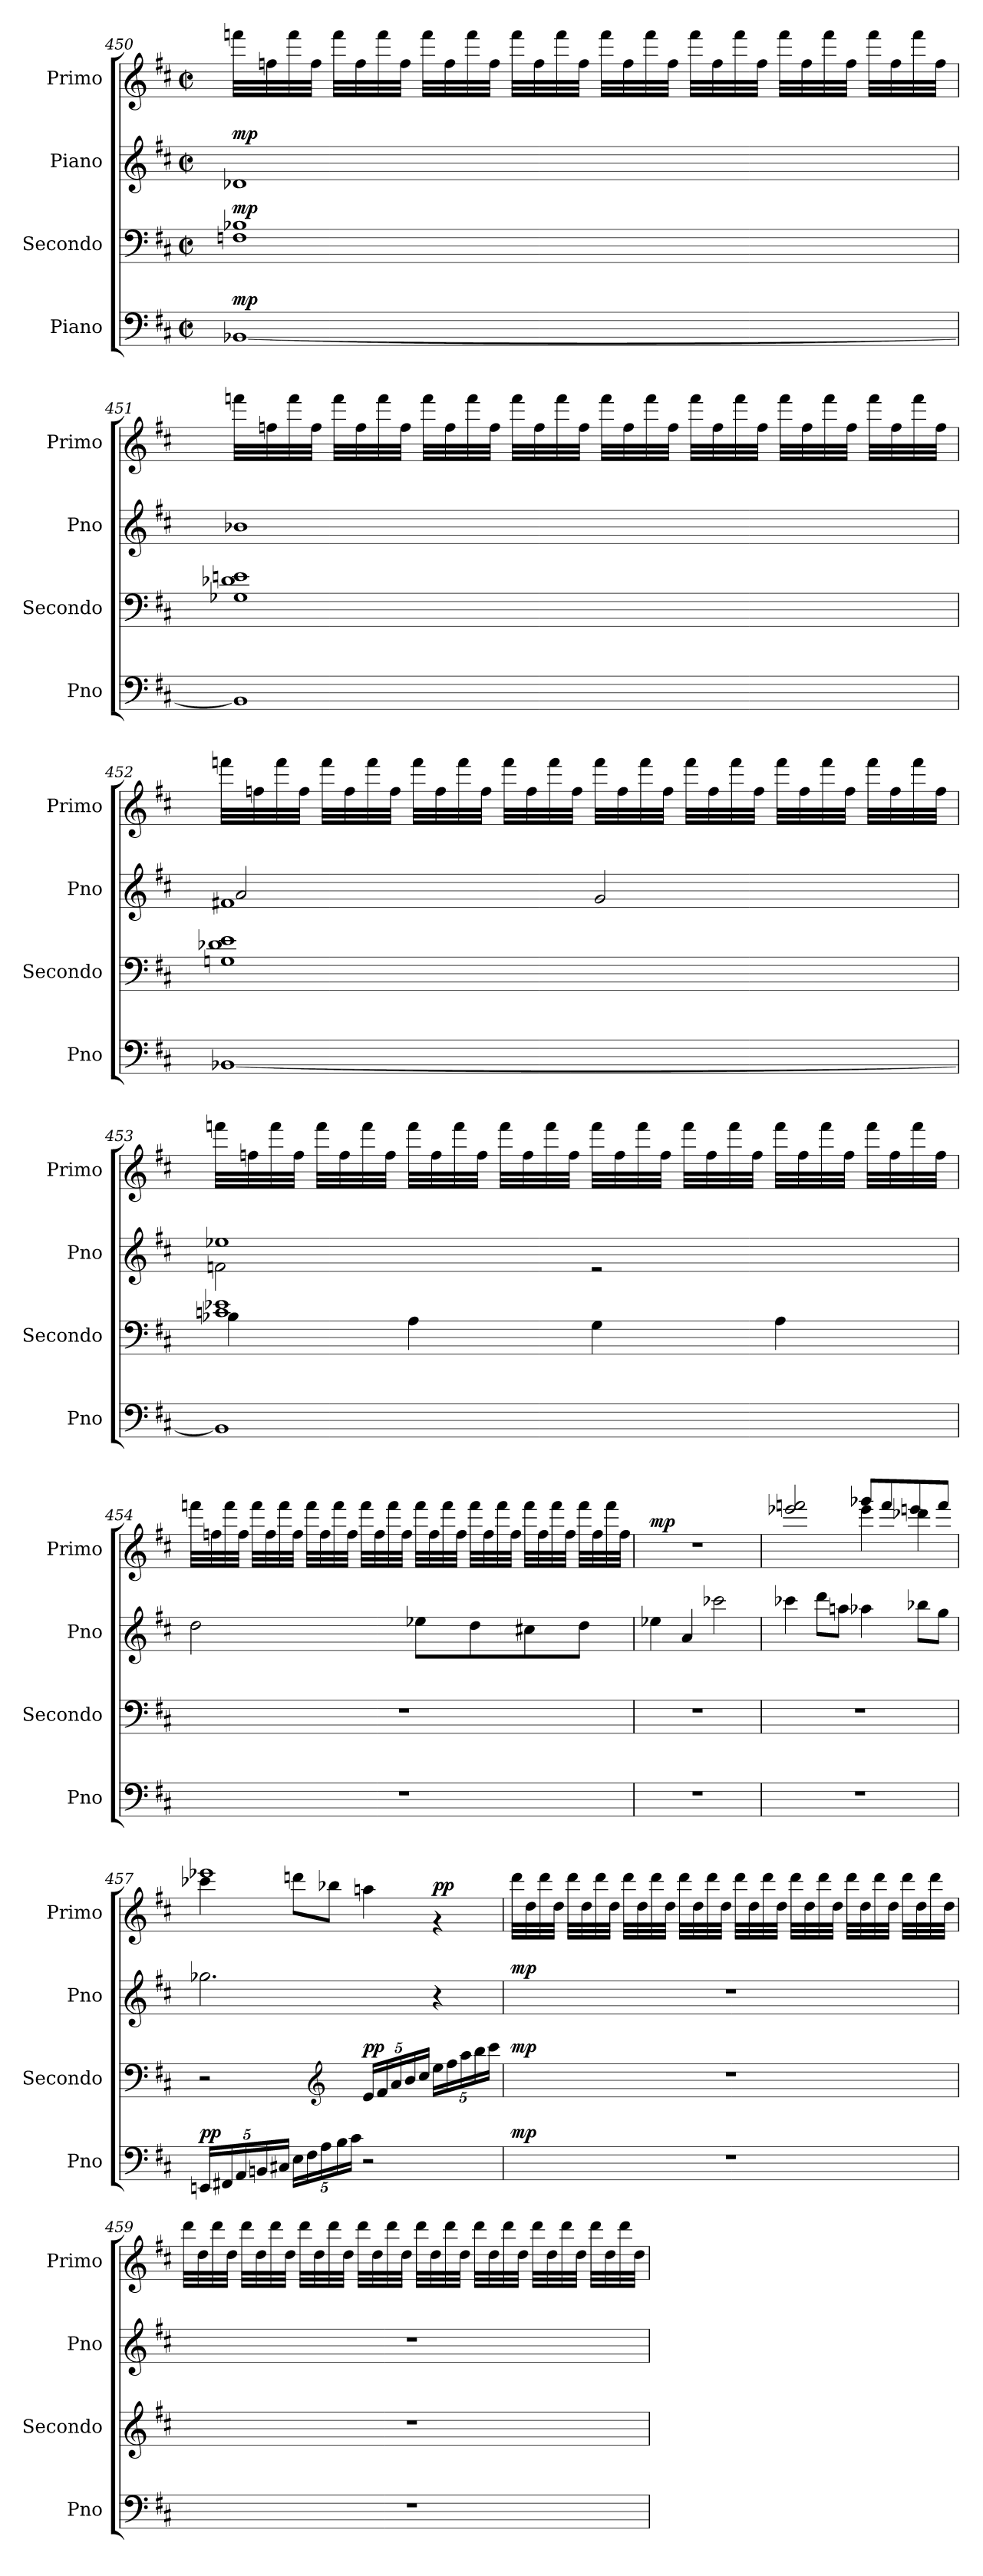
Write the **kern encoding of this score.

**kern	**dynam	**kern	**dynam	**kern	**dynam	**kern	**dynam
*part4	*part4	*part3	*part3	*part2	*part2	*part1	*part1
*staff4	*staff4	*staff3	*staff3	*staff2	*staff2	*staff1	*staff1
*I"Piano	*	*I"Secondo	*	*I"Piano	*	*I"Primo	*
*I'Pno	*	*I'Secondo	*	*I'Pno	*	*I'Primo	*
!!LO:PB:g=z
*clefF4	*	*clefF4	*	*clefG2	*	*clefG2	*
*k[f#c#]	*	*k[f#c#]	*	*k[f#c#]	*	*k[f#c#]	*
*D:	*	*D:	*	*D:	*	*D:	*
*M2/2	*	*M2/2	*	*M2/2	*	*M2/2	*
*met(c|)	*	*met(c|)	*	*met(c|)	*	*met(c|)	*
=450	=450	=450	=450	=450	=450	=450	=450
!	!LO:DY:a	!	!LO:DY:a	!	!LO:DY:a	!	!
[1BB-X	mp	1Fn 1B-X	mp	1d-X	mp	32fffn\LLL	.
.	.	.	.	.	.	32ffn\	.
.	.	.	.	.	.	32fff\	.
.	.	.	.	.	.	32ff\JJJ	.
.	.	.	.	.	.	32fff\LLL	.
.	.	.	.	.	.	32ff\	.
.	.	.	.	.	.	32fff\	.
.	.	.	.	.	.	32ff\JJJ	.
.	.	.	.	.	.	32fff\LLL	.
.	.	.	.	.	.	32ff\	.
.	.	.	.	.	.	32fff\	.
.	.	.	.	.	.	32ff\JJJ	.
.	.	.	.	.	.	32fff\LLL	.
.	.	.	.	.	.	32ff\	.
.	.	.	.	.	.	32fff\	.
.	.	.	.	.	.	32ff\JJJ	.
.	.	.	.	.	.	32fff\LLL	.
.	.	.	.	.	.	32ff\	.
.	.	.	.	.	.	32fff\	.
.	.	.	.	.	.	32ff\JJJ	.
.	.	.	.	.	.	32fff\LLL	.
.	.	.	.	.	.	32ff\	.
.	.	.	.	.	.	32fff\	.
.	.	.	.	.	.	32ff\JJJ	.
.	.	.	.	.	.	32fff\LLL	.
.	.	.	.	.	.	32ff\	.
.	.	.	.	.	.	32fff\	.
.	.	.	.	.	.	32ff\JJJ	.
.	.	.	.	.	.	32fff\LLL	.
.	.	.	.	.	.	32ff\	.
.	.	.	.	.	.	32fff\	.
.	.	.	.	.	.	32ff\JJJ	.
!!LO:LB:g=z
=451	=451	=451	=451	=451	=451	=451	=451
1BB-]	.	1G-X 1d-X 1en	.	1b-X	.	32fffn\LLL	.
.	.	.	.	.	.	32ffn\	.
.	.	.	.	.	.	32fff\	.
.	.	.	.	.	.	32ff\JJJ	.
.	.	.	.	.	.	32fff\LLL	.
.	.	.	.	.	.	32ff\	.
.	.	.	.	.	.	32fff\	.
.	.	.	.	.	.	32ff\JJJ	.
.	.	.	.	.	.	32fff\LLL	.
.	.	.	.	.	.	32ff\	.
.	.	.	.	.	.	32fff\	.
.	.	.	.	.	.	32ff\JJJ	.
.	.	.	.	.	.	32fff\LLL	.
.	.	.	.	.	.	32ff\	.
.	.	.	.	.	.	32fff\	.
.	.	.	.	.	.	32ff\JJJ	.
.	.	.	.	.	.	32fff\LLL	.
.	.	.	.	.	.	32ff\	.
.	.	.	.	.	.	32fff\	.
.	.	.	.	.	.	32ff\JJJ	.
.	.	.	.	.	.	32fff\LLL	.
.	.	.	.	.	.	32ff\	.
.	.	.	.	.	.	32fff\	.
.	.	.	.	.	.	32ff\JJJ	.
.	.	.	.	.	.	32fff\LLL	.
.	.	.	.	.	.	32ff\	.
.	.	.	.	.	.	32fff\	.
.	.	.	.	.	.	32ff\JJJ	.
.	.	.	.	.	.	32fff\LLL	.
.	.	.	.	.	.	32ff\	.
.	.	.	.	.	.	32fff\	.
.	.	.	.	.	.	32ff\JJJ	.
!!LO:LB:g=z
=452	=452	=452	=452	=452	=452	=452	=452
*	*	*	*	*^	*	*	*
[1BB-X	.	1Gn 1d-X 1e	.	1f#X	2a/	.	32fffn\LLL	.
.	.	.	.	.	.	.	32ffn\	.
.	.	.	.	.	.	.	32fff\	.
.	.	.	.	.	.	.	32ff\JJJ	.
.	.	.	.	.	.	.	32fff\LLL	.
.	.	.	.	.	.	.	32ff\	.
.	.	.	.	.	.	.	32fff\	.
.	.	.	.	.	.	.	32ff\JJJ	.
.	.	.	.	.	.	.	32fff\LLL	.
.	.	.	.	.	.	.	32ff\	.
.	.	.	.	.	.	.	32fff\	.
.	.	.	.	.	.	.	32ff\JJJ	.
.	.	.	.	.	.	.	32fff\LLL	.
.	.	.	.	.	.	.	32ff\	.
.	.	.	.	.	.	.	32fff\	.
.	.	.	.	.	.	.	32ff\JJJ	.
.	.	.	.	.	2g/	.	32fff\LLL	.
.	.	.	.	.	.	.	32ff\	.
.	.	.	.	.	.	.	32fff\	.
.	.	.	.	.	.	.	32ff\JJJ	.
.	.	.	.	.	.	.	32fff\LLL	.
.	.	.	.	.	.	.	32ff\	.
.	.	.	.	.	.	.	32fff\	.
.	.	.	.	.	.	.	32ff\JJJ	.
.	.	.	.	.	.	.	32fff\LLL	.
.	.	.	.	.	.	.	32ff\	.
.	.	.	.	.	.	.	32fff\	.
.	.	.	.	.	.	.	32ff\JJJ	.
.	.	.	.	.	.	.	32fff\LLL	.
.	.	.	.	.	.	.	32ff\	.
.	.	.	.	.	.	.	32fff\	.
.	.	.	.	.	.	.	32ff\JJJ	.
!!LO:LB:g=z
=453	=453	=453	=453	=453	=453	=453	=453	=453
*	*	*^	*	*	*	*	*	*
1BB-]	.	1cn 1e-X	4B-X\	.	1ee-X	2fn\	.	32fffn\LLL	.
.	.	.	.	.	.	.	.	32ffn\	.
.	.	.	.	.	.	.	.	32fff\	.
.	.	.	.	.	.	.	.	32ff\JJJ	.
.	.	.	.	.	.	.	.	32fff\LLL	.
.	.	.	.	.	.	.	.	32ff\	.
.	.	.	.	.	.	.	.	32fff\	.
.	.	.	.	.	.	.	.	32ff\JJJ	.
.	.	.	4A\	.	.	.	.	32fff\LLL	.
.	.	.	.	.	.	.	.	32ff\	.
.	.	.	.	.	.	.	.	32fff\	.
.	.	.	.	.	.	.	.	32ff\JJJ	.
.	.	.	.	.	.	.	.	32fff\LLL	.
.	.	.	.	.	.	.	.	32ff\	.
.	.	.	.	.	.	.	.	32fff\	.
.	.	.	.	.	.	.	.	32ff\JJJ	.
.	.	.	4G\	.	.	2r	.	32fff\LLL	.
.	.	.	.	.	.	.	.	32ff\	.
.	.	.	.	.	.	.	.	32fff\	.
.	.	.	.	.	.	.	.	32ff\JJJ	.
.	.	.	.	.	.	.	.	32fff\LLL	.
.	.	.	.	.	.	.	.	32ff\	.
.	.	.	.	.	.	.	.	32fff\	.
.	.	.	.	.	.	.	.	32ff\JJJ	.
.	.	.	4A\	.	.	.	.	32fff\LLL	.
.	.	.	.	.	.	.	.	32ff\	.
.	.	.	.	.	.	.	.	32fff\	.
.	.	.	.	.	.	.	.	32ff\JJJ	.
.	.	.	.	.	.	.	.	32fff\LLL	.
.	.	.	.	.	.	.	.	32ff\	.
.	.	.	.	.	.	.	.	32fff\	.
.	.	.	.	.	.	.	.	32ff\JJJ	.
*	*	*v	*v	*	*	*	*	*	*
*	*	*	*	*v	*v	*	*	*
!!LO:PB:g=z
=454	=454	=454	=454	=454	=454	=454	=454
1r	.	1r	.	2dd\	.	32fffn\LLL	.
.	.	.	.	.	.	32ffn\	.
.	.	.	.	.	.	32fff\	.
.	.	.	.	.	.	32ff\JJJ	.
.	.	.	.	.	.	32fff\LLL	.
.	.	.	.	.	.	32ff\	.
.	.	.	.	.	.	32fff\	.
.	.	.	.	.	.	32ff\JJJ	.
.	.	.	.	.	.	32fff\LLL	.
.	.	.	.	.	.	32ff\	.
.	.	.	.	.	.	32fff\	.
.	.	.	.	.	.	32ff\JJJ	.
.	.	.	.	.	.	32fff\LLL	.
.	.	.	.	.	.	32ff\	.
.	.	.	.	.	.	32fff\	.
.	.	.	.	.	.	32ff\JJJ	.
.	.	.	.	8ee-X\L	.	32fff\LLL	.
.	.	.	.	.	.	32ff\	.
.	.	.	.	.	.	32fff\	.
.	.	.	.	.	.	32ff\JJJ	.
.	.	.	.	8dd\	.	32fff\LLL	.
.	.	.	.	.	.	32ff\	.
.	.	.	.	.	.	32fff\	.
.	.	.	.	.	.	32ff\JJJ	.
.	.	.	.	8cc#X\	.	32fff\LLL	.
.	.	.	.	.	.	32ff\	.
.	.	.	.	.	.	32fff\	.
.	.	.	.	.	.	32ff\JJJ	.
.	.	.	.	8dd\J	.	32fff\LLL	.
.	.	.	.	.	.	32ff\	.
.	.	.	.	.	.	32fff\	.
.	.	.	.	.	.	32ff\JJJ	.
!!LO:PB:g=z
=455	=455	=455	=455	=455	=455	=455	=455
!	!	!	!	!	!	!	!LO:DY:a
1r	.	1r	.	4ee-X\	.	1r	mp
.	.	.	.	4a/	.	.	.
.	.	.	.	2ccc-X\	.	.	.
=456	=456	=456	=456	=456	=456	=456	=456
*	*	*	*	*	*	*^	*
1r	.	1r	.	4ccc-X\	.	2eee-X/ 2fffn/	2ryy	.
.	.	.	.	8ddd\L	.	.	.	.
.	.	.	.	8aan\J	.	.	.	.
.	.	.	.	4aa-X\	.	4eee-\	8ggg-X/L	.
.	.	.	.	.	.	.	8fff/	.
.	.	.	.	8bb-X\L	.	4ddd-X\	8eeen/	.
.	.	.	.	8gg\J	.	.	8fff/J	.
!!LO:PB:g=z	!!
=457	=457	=457	=457	=457	=457	=457	=457	=457
*Xbrackettup	*	*	*	*	*	*	*	*
!	!LO:DY:a	!	!	!	!	!	!	!
20EEn/LL	pp	2r	.	2.gg-X\	.	1eee-X	4ccc-X\	.
20FF#X/	.	.	.	.	.	.	.	.
20AA/	.	.	.	.	.	.	.	.
20BBn/	.	.	.	.	.	.	.	.
20C#X/JJ	.	.	.	.	.	.	.	.
20E\LL	.	.	.	.	.	.	8dddn\L	.
20F#\	.	.	.	.	.	.	.	.
20A\	.	.	.	.	.	.	.	.
*	*	*clefG2	*	*	*	*	*	*
.	.	.	.	.	.	.	8bb-X\J	.
20B\	.	.	.	.	.	.	.	.
20c#\JJ	.	.	.	.	.	.	.	.
*	*	*Xbrackettup	*	*	*	*	*	*
!	!	!	!LO:DY:a	!	!	!	!	!
2r	.	20e/LL	pp	.	.	.	4aan\	.
.	.	20f#/	.	.	.	.	.	.
.	.	20a/	.	.	.	.	.	.
.	.	20b/	.	.	.	.	.	.
.	.	20cc#/JJ	.	.	.	.	.	.
!	!	!	!	!	!	!	!	!LO:DY:a
.	.	20ee\LL	.	4r	.	.	4r	pp
.	.	20ff#\	.	.	.	.	.	.
.	.	20aa\	.	.	.	.	.	.
.	.	20bb\	.	.	.	.	.	.
.	.	20ccc#\JJ	.	.	.	.	.	.
*	*	*	*	*	*	*v	*v	*
!!LO:PB:g=z
=458	=458	=458	=458	=458	=458	=458	=458
!	!LO:DY:a	!	!LO:DY:a	!	!LO:DY:a	!	!
1r	mp	1r	mp	1r	mp	32ddd\LLL	.
.	.	.	.	.	.	32dd\	.
.	.	.	.	.	.	32ddd\	.
.	.	.	.	.	.	32dd\JJJ	.
.	.	.	.	.	.	32ddd\LLL	.
.	.	.	.	.	.	32dd\	.
.	.	.	.	.	.	32ddd\	.
.	.	.	.	.	.	32dd\JJJ	.
.	.	.	.	.	.	32ddd\LLL	.
.	.	.	.	.	.	32dd\	.
.	.	.	.	.	.	32ddd\	.
.	.	.	.	.	.	32dd\JJJ	.
.	.	.	.	.	.	32ddd\LLL	.
.	.	.	.	.	.	32dd\	.
.	.	.	.	.	.	32ddd\	.
.	.	.	.	.	.	32dd\JJJ	.
.	.	.	.	.	.	32ddd\LLL	.
.	.	.	.	.	.	32dd\	.
.	.	.	.	.	.	32ddd\	.
.	.	.	.	.	.	32dd\JJJ	.
.	.	.	.	.	.	32ddd\LLL	.
.	.	.	.	.	.	32dd\	.
.	.	.	.	.	.	32ddd\	.
.	.	.	.	.	.	32dd\JJJ	.
.	.	.	.	.	.	32ddd\LLL	.
.	.	.	.	.	.	32dd\	.
.	.	.	.	.	.	32ddd\	.
.	.	.	.	.	.	32dd\JJJ	.
.	.	.	.	.	.	32ddd\LLL	.
.	.	.	.	.	.	32dd\	.
.	.	.	.	.	.	32ddd\	.
.	.	.	.	.	.	32dd\JJJ	.
!!LO:PB:g=z
=459	=459	=459	=459	=459	=459	=459	=459
1r	.	1r	.	1r	.	32ddd\LLL	.
.	.	.	.	.	.	32dd\	.
.	.	.	.	.	.	32ddd\	.
.	.	.	.	.	.	32dd\JJJ	.
.	.	.	.	.	.	32ddd\LLL	.
.	.	.	.	.	.	32dd\	.
.	.	.	.	.	.	32ddd\	.
.	.	.	.	.	.	32dd\JJJ	.
.	.	.	.	.	.	32ddd\LLL	.
.	.	.	.	.	.	32dd\	.
.	.	.	.	.	.	32ddd\	.
.	.	.	.	.	.	32dd\JJJ	.
.	.	.	.	.	.	32ddd\LLL	.
.	.	.	.	.	.	32dd\	.
.	.	.	.	.	.	32ddd\	.
.	.	.	.	.	.	32dd\JJJ	.
.	.	.	.	.	.	32ddd\LLL	.
.	.	.	.	.	.	32dd\	.
.	.	.	.	.	.	32ddd\	.
.	.	.	.	.	.	32dd\JJJ	.
.	.	.	.	.	.	32ddd\LLL	.
.	.	.	.	.	.	32dd\	.
.	.	.	.	.	.	32ddd\	.
.	.	.	.	.	.	32dd\JJJ	.
.	.	.	.	.	.	32ddd\LLL	.
.	.	.	.	.	.	32dd\	.
.	.	.	.	.	.	32ddd\	.
.	.	.	.	.	.	32dd\JJJ	.
.	.	.	.	.	.	32ddd\LLL	.
.	.	.	.	.	.	32dd\	.
.	.	.	.	.	.	32ddd\	.
.	.	.	.	.	.	32dd\JJJ	.
=	=	=	=	=	=	=	=
*-	*-	*-	*-	*-	*-	*-	*-
